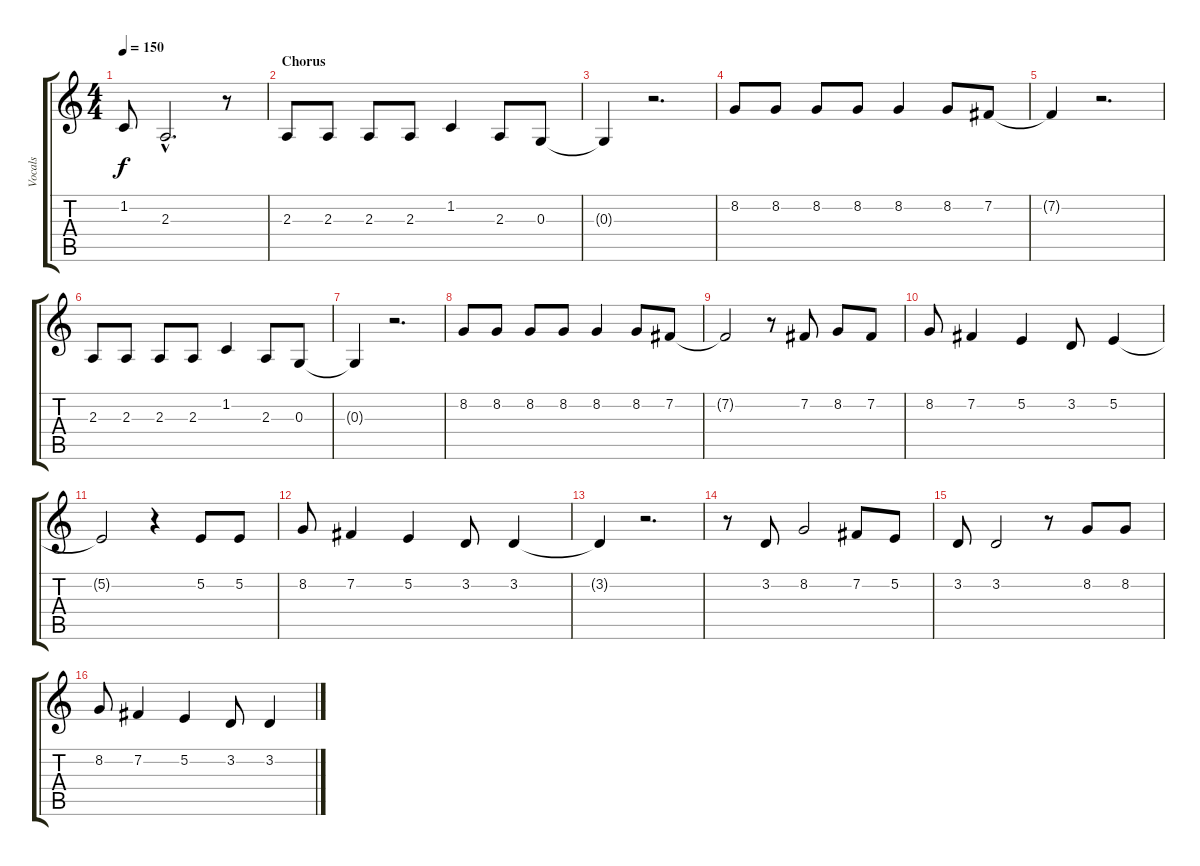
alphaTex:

\track ("Vocals" "Vocals") {instrument lead2sawtooth}
\staff {score tabs}
\tuning (E4 B3 G3 D3 A2 E2) {hide}
\ts (4 4)
\tempo 150
\clef g2
\ks c
1.2{t}.8{dy f} 2.3{hac}.2{d} r.8 |
\section ("" "Chorus")
2.3.8 2.3.8 2.3.8 2.3.8 1.2.4 2.3.8 0.3.8 |
0.3{t}.4 r.2{d} |
8.2.8 8.2.8 8.2.8 8.2.8 8.2.4 8.2.8 7.2.8 |
7.2{t}.4 r.2{d} |
2.3.8 2.3.8 2.3.8 2.3.8 1.2.4 2.3.8 0.3.8 |
0.3{t}.4 r.2{d} |
8.2.8 8.2.8 8.2.8 8.2.8 8.2.4 8.2.8 7.2.8 |
7.2{t}.2 r.8 7.2.8 8.2.8 7.2.8 |
8.2.8 7.2.4 5.2.4 3.2.8 5.2.4 |
5.2{t}.2 r.4 5.2.8 5.2.8 |
8.2.8 7.2.4 5.2.4 3.2.8 3.2.4 |
3.2{t}.4 r.2{d} |
r.8 3.2.8 8.2.2 7.2.8 5.2.8 |
3.2.8 3.2.2 r.8 8.2.8 8.2.8 |
8.2.8 7.2.4 5.2.4 3.2.8 3.2.4
